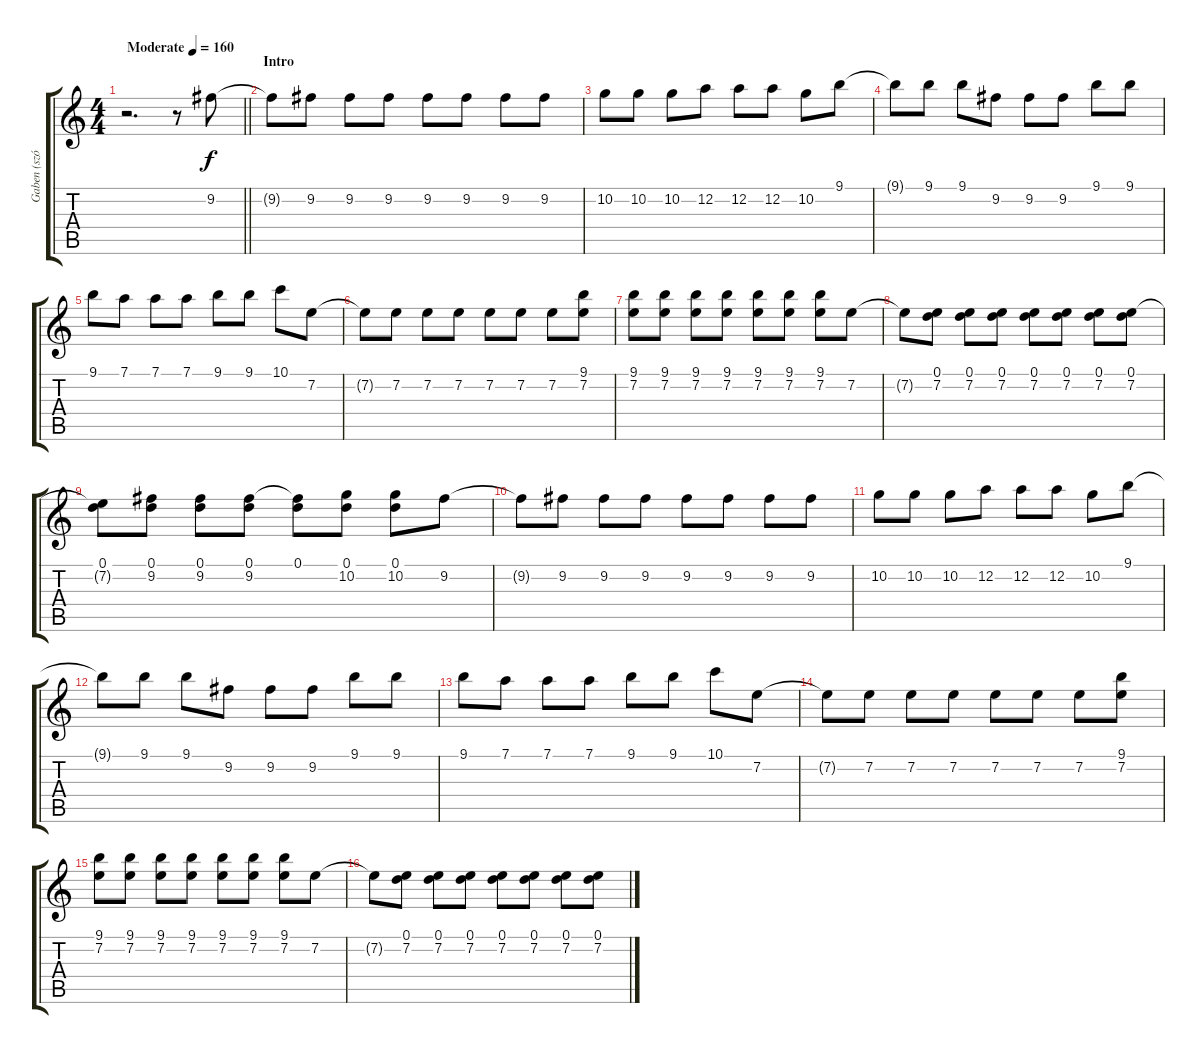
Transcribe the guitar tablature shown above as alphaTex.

\track ("Gaben (szólóg.)" "Gaben (szó") {instrument overdrivenguitar}
\staff {score tabs}
\tuning (D4 A3 F3 C3 G2 C2) {hide}
\ts (4 4)
\tempo (160 "Moderate")
\clef g2
\barLineRight lightlight
\ks c
r.2{d dy f instrument overdrivenguitar} r.8 9.2.8 |
\section ("" "Intro")
9.2{t}.8 9.2.8 9.2.8 9.2.8 9.2.8 9.2.8 9.2.8 9.2.8 |
10.2.8 10.2.8 10.2.8 12.2.8 12.2.8 12.2.8 10.2.8 9.1.8 |
9.1{t}.8 9.1.8 9.1.8 9.2.8 9.2.8 9.2.8 9.1.8 9.1.8 |
9.1.8 7.1.8 7.1.8 7.1.8 9.1.8 9.1.8 10.1.8 7.2.8 |
7.2{t}.8 7.2.8 7.2.8 7.2.8 7.2.8 7.2.8 7.2.8 (9.1 7.2).8 |
(9.1 7.2).8 (9.1 7.2).8 (9.1 7.2).8 (9.1 7.2).8 (9.1 7.2).8 (9.1 7.2).8 (9.1 7.2).8 7.2.8 |
7.2{t}.8 (0.1 7.2).8 (0.1 7.2).8 (0.1 7.2).8 (0.1 7.2).8 (0.1 7.2).8 (0.1 7.2).8 (0.1 7.2).8 |
(0.1 7.2{t}).8 (0.1 9.2).8 (0.1 9.2).8 (0.1 9.2).8 (0.1 9.2{t}).8 (0.1 10.2).8 (0.1 10.2).8 9.2.8 |
9.2{t}.8 9.2.8 9.2.8 9.2.8 9.2.8 9.2.8 9.2.8 9.2.8 |
10.2.8 10.2.8 10.2.8 12.2.8 12.2.8 12.2.8 10.2.8 9.1.8 |
9.1{t}.8 9.1.8 9.1.8 9.2.8 9.2.8 9.2.8 9.1.8 9.1.8 |
9.1.8 7.1.8 7.1.8 7.1.8 9.1.8 9.1.8 10.1.8 7.2.8 |
7.2{t}.8 7.2.8 7.2.8 7.2.8 7.2.8 7.2.8 7.2.8 (9.1 7.2).8 |
(9.1 7.2).8 (9.1 7.2).8 (9.1 7.2).8 (9.1 7.2).8 (9.1 7.2).8 (9.1 7.2).8 (9.1 7.2).8 7.2.8 |
7.2{t}.8 (0.1 7.2).8 (0.1 7.2).8 (0.1 7.2).8 (0.1 7.2).8 (0.1 7.2).8 (0.1 7.2).8 (0.1 7.2).8
